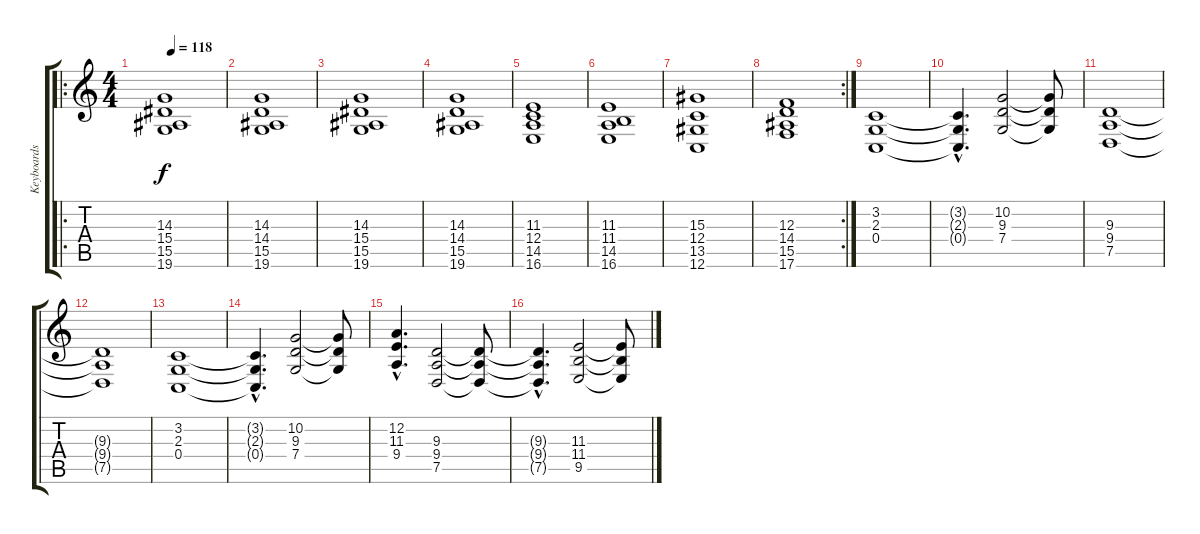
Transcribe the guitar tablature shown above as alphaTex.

\track ("Keyboards II" "Keyboards ") {instrument stringensemble2}
\staff {score tabs}
\tuning (D4 A3 F3 C3 G2 C2) {hide}
\ro
\ts (4 4)
\tempo 118
\clef g2
\ks c
(14.3 15.4 15.5 19.6).1{dy f volume 8 instrument pad4choir} |
(14.3 14.4 15.5 19.6).1 |
(14.3 15.4 15.5 19.6).1 |
(14.3 14.4 15.5 19.6).1 |
(11.3 12.4 14.5 16.6).1 |
(11.3 11.4 14.5 16.6).1 |
(15.3 12.4 13.5 12.6).1 |
\rc 2
(12.3 14.4 15.5 17.6).1 |
(3.2 2.3 0.4).1{volume 6 balance 8 instrument pad2warm} |
(3.2{hac t} 2.3{hac t} 0.4{hac t}).4{d} (10.2 9.3 7.4).2 (10.2{t} 9.3{t} 7.4{t}).8 |
(9.3 9.4 7.5).1 |
(9.3{t} 9.4{t} 7.5{t}).1 |
(3.2 2.3 0.4).1 |
(3.2{hac t} 2.3{hac t} 0.4{hac t}).4{d} (10.2 9.3 7.4).2 (10.2{t} 9.3{t} 7.4{t}).8 |
(12.2{hac} 11.3{hac} 9.4{hac}).4{d} (9.3 9.4 7.5).2 (9.3{t} 9.4{t} 7.5{t}).8 |
(9.3{hac t} 9.4{hac t} 7.5{hac t}).4{d} (11.3 11.4 9.5).2 (11.3{t} 11.4{t} 9.5{t}).8
